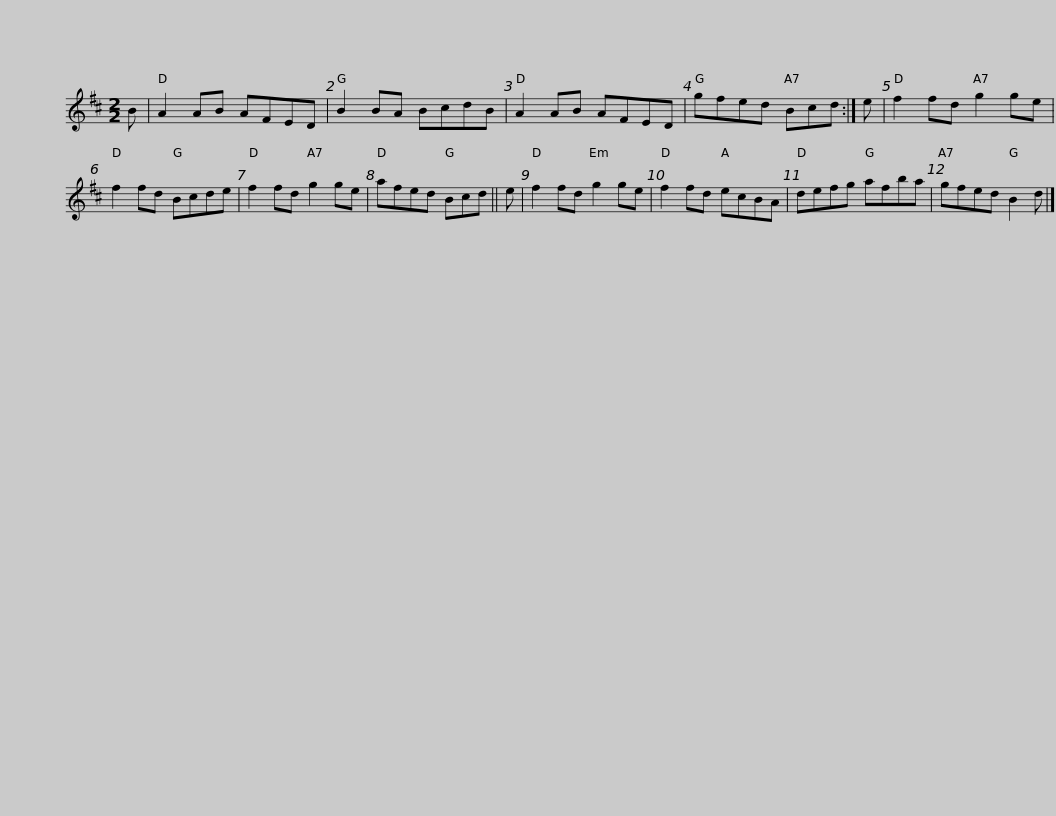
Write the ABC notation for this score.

X:1
L:1/8
M:2/2
I:linebreak $
K:D
V:1 treble
V:1
 B | A2 AB AFED | B2 BA BcdB | A2 AB AFED | gfed Bcd :| %5
 e | f2 fd g2 ge |$ f2 fd Bcde | f2 fd g2 ge | afed Bcd || %10
 e | f2 fd g2 ge | f2 fd ecBA | defg afba |$ gfed B2 d |] %15
